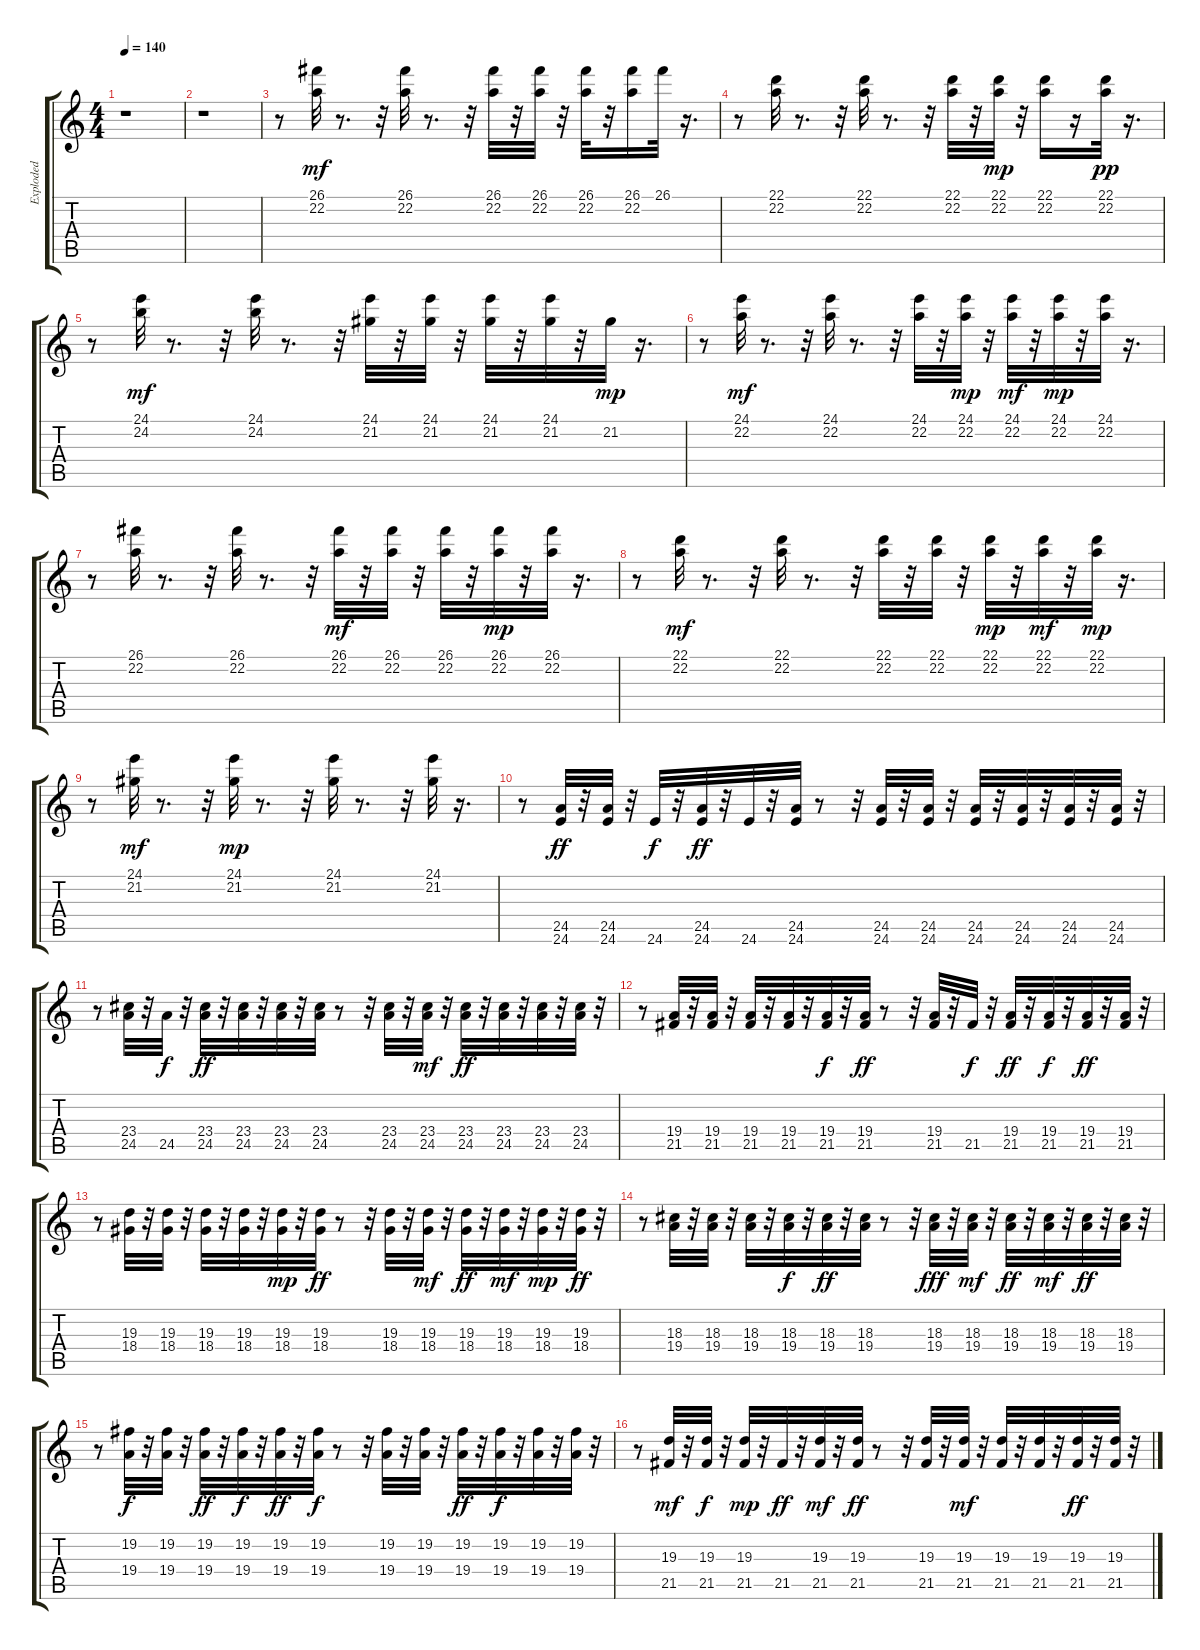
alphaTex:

\track ("Exploded" "Exploded") {instrument glockenspiel}
\staff {score tabs}
\tuning (E4 B3 G3 D3 A2 E2) {hide}
\ts (4 4)
\tempo 140
\clef g2
\ks c
r.1{dy fff} |
r.1 |
r.8 (26.1 22.2).32{dy mf} r.8{d} r.32 (26.1 22.2).32 r.8{d} r.32 (26.1 22.2).32 r.32 (26.1 22.2).32 r.32 (26.1 22.2).32 r.32 (26.1 22.2).16 26.1.32 r.16{d} |
r.8 (22.1 22.2).32 r.8{d} r.32 (22.1 22.2).32 r.8{d} r.32 (22.1 22.2).32 r.32 (22.1 22.2).32{dy mp} r.32 (22.1 22.2).16 r.16 (22.1 22.2).32{dy pp} r.16{d} |
r.8 (24.1 24.2).32{dy mf} r.8{d} r.32 (24.1 24.2).32 r.8{d} r.32 (24.1 21.2).32 r.32 (24.1 21.2).32 r.32 (24.1 21.2).32 r.32 (24.1 21.2).32 r.32 21.2.32{dy mp} r.16{d} |
r.8 (24.1 22.2).32{dy mf} r.8{d} r.32 (24.1 22.2).32 r.8{d} r.32 (24.1 22.2).32 r.32 (24.1 22.2).32{dy mp} r.32 (24.1 22.2).32{dy mf} r.32 (24.1 22.2).32{dy mp} r.32 (24.1 22.2).32 r.16{d} |
r.8 (26.1 22.2).32 r.8{d} r.32 (26.1 22.2).32 r.8{d} r.32 (26.1 22.2).32{dy mf} r.32 (26.1 22.2).32 r.32 (26.1 22.2).32 r.32 (26.1 22.2).32{dy mp} r.32 (26.1 22.2).32 r.16{d} |
r.8 (22.1 22.2).32{dy mf} r.8{d} r.32 (22.1 22.2).32 r.8{d} r.32 (22.1 22.2).32 r.32 (22.1 22.2).32 r.32 (22.1 22.2).32{dy mp} r.32 (22.1 22.2).32{dy mf} r.32 (22.1 22.2).32{dy mp} r.16{d} |
r.8 (24.1 21.2).32{dy mf} r.8{d} r.32 (24.1 21.2).32{dy mp} r.8{d} r.32 (24.1 21.2).32 r.8{d} r.32 (24.1 21.2).32 r.16{d} |
r.8 (24.5 24.6).32{dy ff} r.32 (24.5 24.6).32 r.32 24.6.32{dy f} r.32 (24.5 24.6).32{dy ff} r.32 24.6.32 r.32 (24.5 24.6).32 r.8 r.32 (24.5 24.6).32 r.32 (24.5 24.6).32 r.32 (24.5 24.6).32 r.32 (24.5 24.6).32 r.32 (24.5 24.6).32 r.32 (24.5 24.6).32 r.32 |
r.8 (23.4 24.5).32 r.32 24.5.32{dy f} r.32 (23.4 24.5).32{dy ff} r.32 (23.4 24.5).32 r.32 (23.4 24.5).32 r.32 (23.4 24.5).32 r.8 r.32 (23.4 24.5).32 r.32 (23.4 24.5).32{dy mf} r.32 (23.4 24.5).32{dy ff} r.32 (23.4 24.5).32 r.32 (23.4 24.5).32 r.32 (23.4 24.5).32 r.32 |
r.8 (19.4 21.5).32 r.32 (19.4 21.5).32 r.32 (19.4 21.5).32 r.32 (19.4 21.5).32 r.32 (19.4 21.5).32{dy f} r.32 (19.4 21.5).32{dy ff} r.8 r.32 (19.4 21.5).32 r.32 21.5.32{dy f} r.32 (19.4 21.5).32{dy ff} r.32 (19.4 21.5).32{dy f} r.32 (19.4 21.5).32{dy ff} r.32 (19.4 21.5).32 r.32 |
r.8 (19.3 18.4).32 r.32 (19.3 18.4).32 r.32 (19.3 18.4).32 r.32 (19.3 18.4).32 r.32 (19.3 18.4).32{dy mp} r.32 (19.3 18.4).32{dy ff} r.8 r.32 (19.3 18.4).32 r.32 (19.3 18.4).32{dy mf} r.32 (19.3 18.4).32{dy ff} r.32 (19.3 18.4).32{dy mf} r.32 (19.3 18.4).32{dy mp} r.32 (19.3 18.4).32{dy ff} r.32 |
r.8 (18.3 19.4).32 r.32 (18.3 19.4).32 r.32 (18.3 19.4).32 r.32 (18.3 19.4).32{dy f} r.32 (18.3 19.4).32{dy ff} r.32 (18.3 19.4).32 r.8 r.32 (18.3 19.4).32{dy fff} r.32 (18.3 19.4).32{dy mf} r.32 (18.3 19.4).32{dy ff} r.32 (18.3 19.4).32{dy mf} r.32 (18.3 19.4).32{dy ff} r.32 (18.3 19.4).32 r.32 |
r.8 (19.2 19.4).32{dy f} r.32 (19.2 19.4).32 r.32 (19.2 19.4).32{dy ff} r.32 (19.2 19.4).32{dy f} r.32 (19.2 19.4).32{dy ff} r.32 (19.2 19.4).32{dy f} r.8 r.32 (19.2 19.4).32 r.32 (19.2 19.4).32 r.32 (19.2 19.4).32{dy ff} r.32 (19.2 19.4).32{dy f} r.32 (19.2 19.4).32 r.32 (19.2 19.4).32 r.32 |
r.8 (19.3 21.5).32{dy mf} r.32 (19.3 21.5).32{dy f} r.32 (19.3 21.5).32{dy mp} r.32 21.5.32{dy ff} r.32 (19.3 21.5).32{dy mf} r.32 (19.3 21.5).32{dy ff} r.8 r.32 (19.3 21.5).32 r.32 (19.3 21.5).32{dy mf} r.32 (19.3 21.5).32 r.32 (19.3 21.5).32 r.32 (19.3 21.5).32{dy ff} r.32 (19.3 21.5).32 r.32
